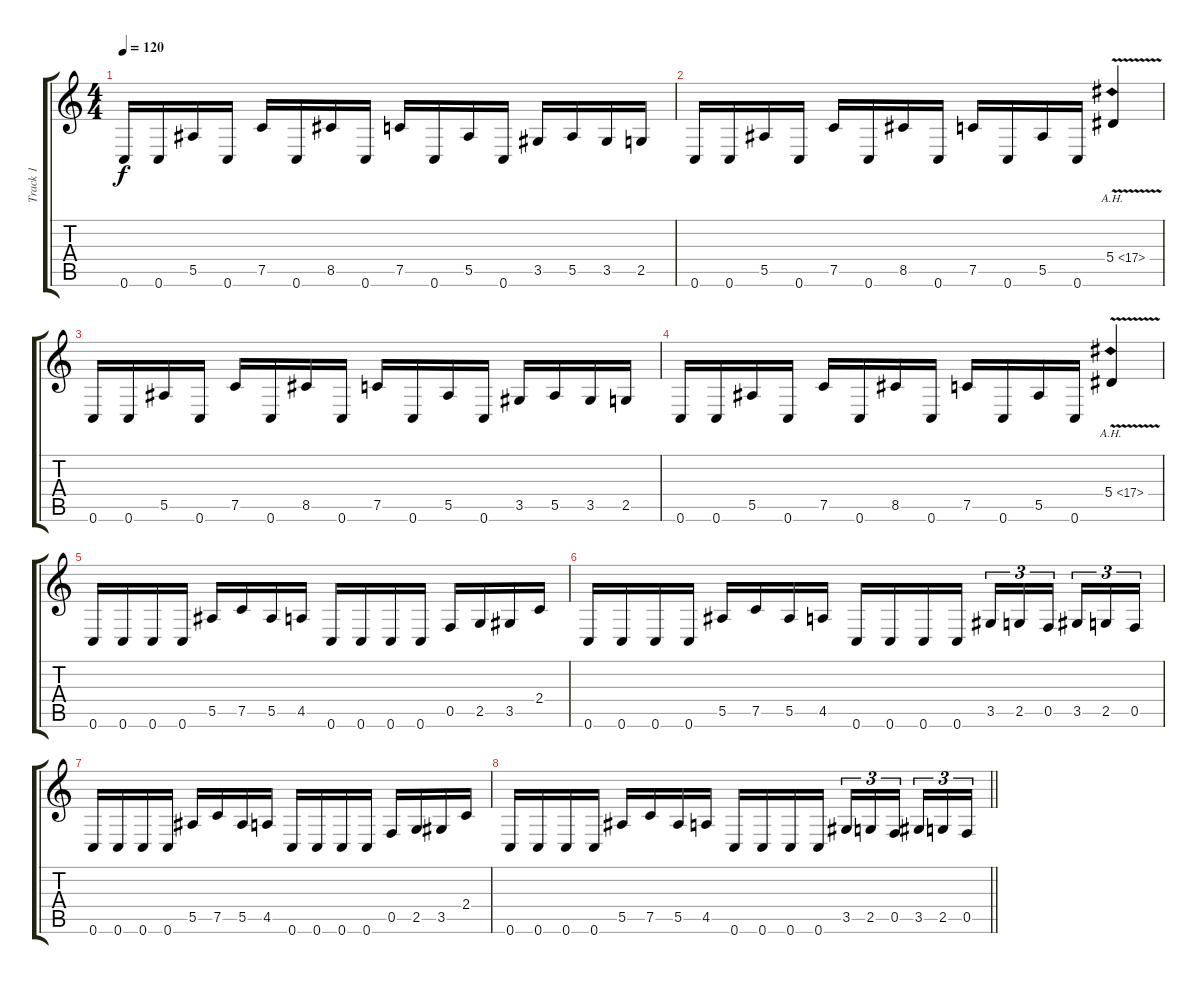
\track ("Track 1" "Track 1") {instrument distortionguitar}
\staff {score tabs}
\tuning (C4 G3 Eb3 Bb2 F2 C2) {hide}
\ts (4 4)
\tempo 120
\clef g2
\ks c
0.6.16{dy f} 0.6.16 5.5.16 0.6.16 7.5.16 0.6.16 8.5.16 0.6.16 7.5.16 0.6.16 5.5.16 0.6.16 3.5.16 5.5.16 3.5.16 2.5.16 |
0.6.16 0.6.16 5.5.16 0.6.16 7.5.16 0.6.16 8.5.16 0.6.16 7.5.16 0.6.16 5.5.16 0.6.16 5.4{ah 12 v}.4 |
0.6.16 0.6.16 5.5.16 0.6.16 7.5.16 0.6.16 8.5.16 0.6.16 7.5.16 0.6.16 5.5.16 0.6.16 3.5.16 5.5.16 3.5.16 2.5.16 |
0.6.16 0.6.16 5.5.16 0.6.16 7.5.16 0.6.16 8.5.16 0.6.16 7.5.16 0.6.16 5.5.16 0.6.16 5.4{ah 12 v}.4 |
0.6.16 0.6.16 0.6.16 0.6.16 5.5.16 7.5.16 5.5.16 4.5.16 0.6.16 0.6.16 0.6.16 0.6.16 0.5.16 2.5.16 3.5.16 2.4.16 |
0.6.16 0.6.16 0.6.16 0.6.16 5.5.16 7.5.16 5.5.16 4.5.16 0.6.16 0.6.16 0.6.16 0.6.16 3.5.16{tu (3 2)} 2.5.16{tu (3 2)} 0.5.16{tu (3 2) beam splitsecondary} 3.5.16{tu (3 2)} 2.5.16{tu (3 2)} 0.5.16{tu (3 2)} |
0.6.16 0.6.16 0.6.16 0.6.16 5.5.16 7.5.16 5.5.16 4.5.16 0.6.16 0.6.16 0.6.16 0.6.16 0.5.16 2.5.16 3.5.16 2.4.16 |
\barLineRight lightlight
0.6.16 0.6.16 0.6.16 0.6.16 5.5.16 7.5.16 5.5.16 4.5.16 0.6.16 0.6.16 0.6.16 0.6.16 3.5.16{tu (3 2)} 2.5.16{tu (3 2)} 0.5.16{tu (3 2) beam splitsecondary} 3.5.16{tu (3 2)} 2.5.16{tu (3 2)} 0.5.16{tu (3 2)}
